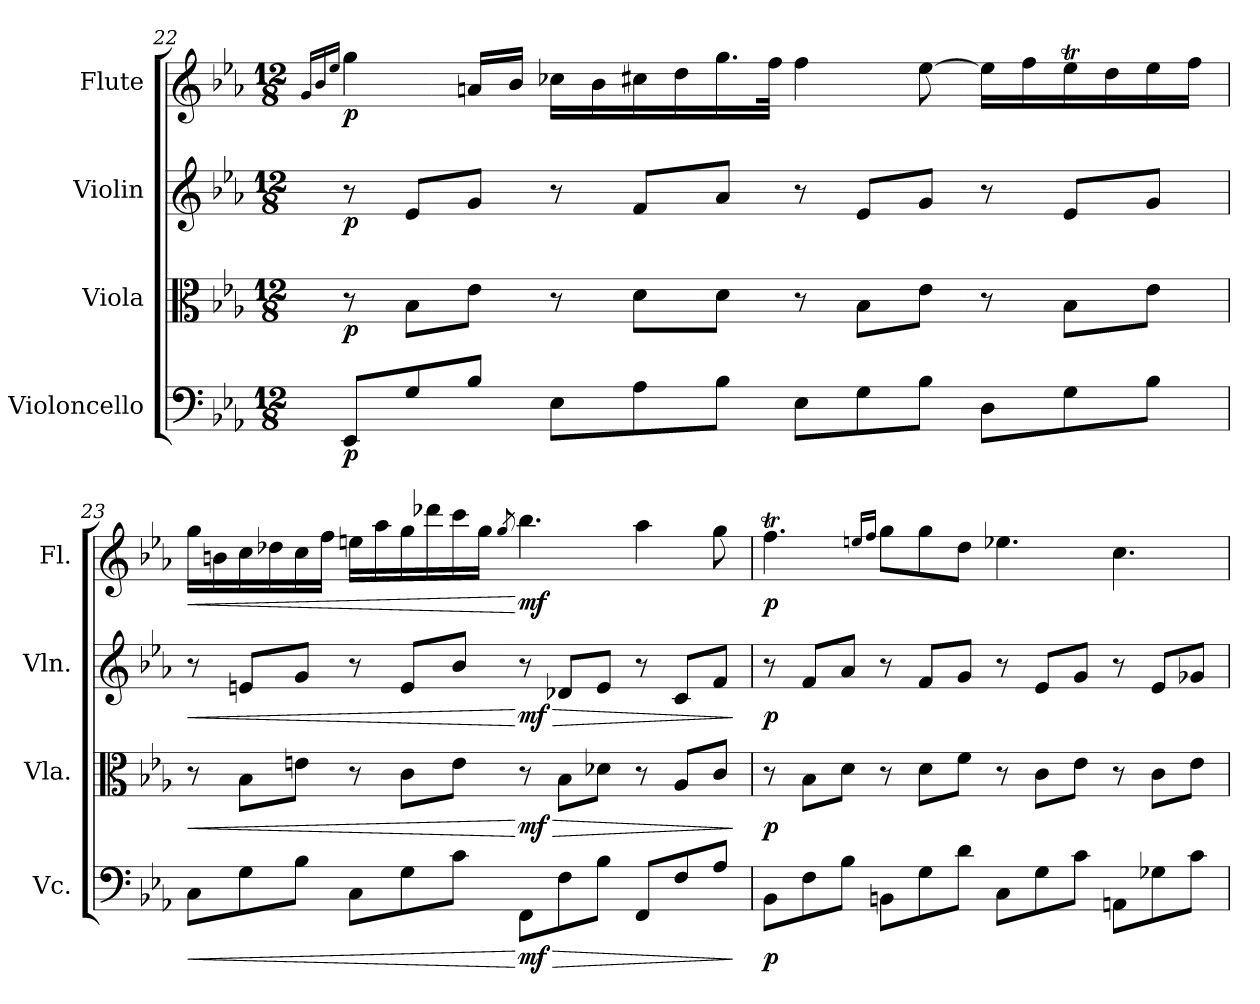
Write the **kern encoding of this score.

**kern	**dynam	**kern	**dynam	**kern	**dynam	**kern	**dynam
*part4	*part4	*part3	*part3	*part2	*part2	*part1	*part1
*staff4	*staff4	*staff3	*staff3	*staff2	*staff2	*staff1	*staff1
*I"Violoncello	*	*I"Viola	*	*I"Violin	*	*I"Flute	*
*I'Vc.	*	*I'Vla.	*	*I'Vln.	*	*I'Fl.	*
*clefF4	*	*clefC3	*	*clefG2	*	*clefG2	*
*k[b-e-a-]	*	*k[b-e-a-]	*	*k[b-e-a-]	*	*k[b-e-a-]	*
*M12/8	*	*M12/8	*	*M12/8	*	*M12/8	*
=22	=22	=22	=22	=22	=22	=22	=22
.	.	.	.	.	.	16qg/LL	.
.	.	.	.	.	.	16qb-/	.
.	.	.	.	.	.	16qee-/JJ	.
!	!LO:DY:b	!	!LO:DY:b	!	!LO:DY:b	!	!LO:DY:b
8EE-/L	p	8r	p	8r	p	4gg\	p
8G/	.	8B-\L	.	8e-/L	.	.	.
8B-/J	.	8e-\J	.	8g/J	.	16an/LL	.
.	.	.	.	.	.	16b-/JJ	.
8E-\L	.	8r	.	8r	.	16cc-X\LL	.
.	.	.	.	.	.	16b-\	.
8A-\	.	8d\L	.	8f/L	.	16cc#X\	.
.	.	.	.	.	.	16dd\	.
8B-\J	.	8d\J	.	8a-/J	.	16.gg\	.
.	.	.	.	.	.	32ff\JJk	.
8E-\L	.	8r	.	8r	.	4ff\	.
8G\	.	8B-\L	.	8e-/L	.	.	.
8B-\J	.	8e-\J	.	8g/J	.	[8ee-\	.
8D\L	.	8r	.	8r	.	16ee-\LL]	.
.	.	.	.	.	.	16ff\	.
8G\	.	8B-\L	.	8e-/L	.	16ee-T\	.
.	.	.	.	.	.	16dd\	.
8B-\J	.	8e-\J	.	8g/J	.	16ee-\	.
.	.	.	.	.	.	16ff\JJ	.
!!LO:PB:g=z
=23	=23	=23	=23	=23	=23	=23	=23
!	!LO:HP:b	!	!LO:HP:b	!	!LO:HP:b	!	!LO:HP:b
8C\L	<	8r	<	8r	<	16gg\LL	<
.	.	.	.	.	.	16bn\	.
8G\	.	8B-\L	.	8en/L	.	16cc\	.
.	.	.	.	.	.	16dd-X\	.
8B-\J	.	8en\J	.	8g/J	.	16cc\	.
.	.	.	.	.	.	16ff\JJ	.
8C\L	.	8r	.	8r	.	16een\LL	.
.	.	.	.	.	.	16aa-\	.
8G\	.	8c\L	.	8e/L	.	16gg\	.
.	.	.	.	.	.	16ddd-X\	.
8c\J	.	8e\J	.	8b-/J	.	16ccc\	.
.	.	.	.	.	.	16gg\JJ	.
.	.	.	.	.	.	8qgg/	.
!	!LO:HP:n=1:b	!	!LO:HP:n=1:b	!	!LO:HP:n=1:b	!	!
!	!LO:DY:n=1:b	!	!LO:DY:n=1:b	!	!LO:DY:n=1:b	!	!LO:DY:n=1:b
8FF\L	[ > mf	8r	[ > mf	8r	[ > mf	4.bb-\	[ mf
8F\	.	8B-\L	.	8d-X/L	.	.	.
8B-\J	.	8d-X\J	.	8e/J	.	.	.
8FF/L	.	8r	.	8r	.	4aa-\	.
8F/	.	8A-/L	.	8c/L	.	.	.
8A-/J	.	8c/J	.	8f/J	.	8gg\	.
.	]	.	]	.	]	.	.
=24	=24	=24	=24	=24	=24	=24	=24
!	!LO:DY:b	!	!LO:DY:b	!	!LO:DY:b	!	!LO:DY:b
8BB-\L	p	8r	p	8r	p	4.ffT\	p
8F\	.	8B-\L	.	8f/L	.	.	.
8B-\J	.	8d\J	.	8a-/J	.	.	.
.	.	.	.	.	.	16qeen/LL	.
.	.	.	.	.	.	16qff/JJ	.
8BBn\L	.	8r	.	8r	.	8gg\L	.
8G\	.	8d\L	.	8f/L	.	8gg\	.
8d\J	.	8f\J	.	8g/J	.	8dd\J	.
8C\L	.	8r	.	8r	.	4.ee-X\	.
8G\	.	8c\L	.	8e-/L	.	.	.
8c\J	.	8e-\J	.	8g/J	.	.	.
8AAn\L	.	8r	.	8r	.	4.cc\	.
8G-X\	.	8c\L	.	8e-/L	.	.	.
8c\J	.	8e-\J	.	8g-X/J	.	.	.
=	=	=	=	=	=	=	=
*-	*-	*-	*-	*-	*-	*-	*-
